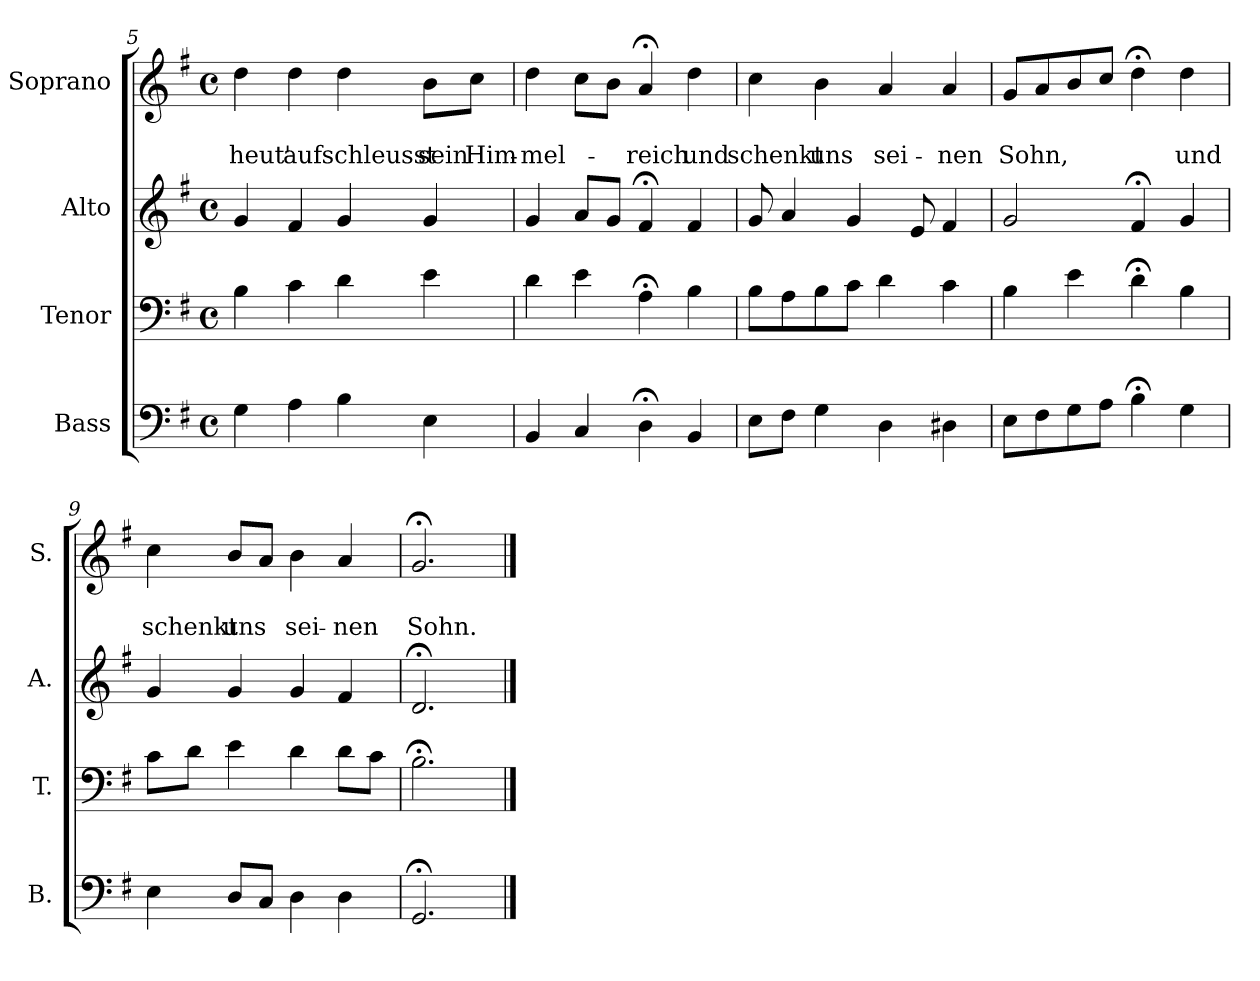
**kern	**kern	**kern	**kern	**text	**text
*part4	*part3	*part2	*part1	*part1	*part1
*staff4	*staff3	*staff2	*staff1	*staff1	*staff1
*I"Bass	*I"Tenor	*I"Alto	*I"Soprano	*	*
*I'B.	*I'T.	*I'A.	*I'S.	*	*
*clefF4	*clefF4	*clefG2	*clefG2	*	*
*k[f#]	*k[f#]	*k[f#]	*k[f#]	*	*
*G:	*G:	*G:	*G:	*	*
*M4/4	*M4/4	*M4/4	*M4/4	*	*
*met(c)	*met(c)	*met(c)	*met(c)	*	*
=5	=5	=5	=5	=5	=5
4G\	4B\	4g/	4dd\	.	heut'
4A\	4c\	4f#/	4dd\	.	auf
4B\	4d\	4g/	4dd\	.	schleusst
4E\	4e\	4g/	8b\L	.	sein
.	.	.	8cc\J	.	Him-
=6	=6	=6	=6	=6	=6
4BB/	4d\	4g/	4dd\	.	-mel-
4C/	4e\	8a/L	8cc\L	.	.
.	.	8g/J	8b\J	.	.
4D;<\	4A;<\	4f#;</	4a;</	.	-reich
4BB/	4B\	4f#/	4dd\	.	und
=7	=7	=7	=7	=7	=7
8E\L	8B\L	8g/	4cc\	.	schenkt
8F#\J	8A\	4a/	.	.	.
4G\	8B\	.	4b\	.	uns
.	8c\J	4g/	.	.	.
4D\	4d\	.	4a/	.	sei-
.	.	8e/	.	.	.
4D#X\	4c\	4f#/	4a/	.	-nen
!!LO:PB:g=z
=8	=8	=8	=8	=8	=8
8E\L	4B\	2g/	8g/L	.	Sohn,
8F#\	.	.	8a/	.	.
8G\	4e\	.	8b/	.	.
8A\J	.	.	8cc/J	.	.
4B;<\	4d;<\	4f#;</	4dd;<\	.	.
4G\	4B\	4g/	4dd\	.	und
=9	=9	=9	=9	=9	=9
4E\	8c\L	4g/	4cc\	.	schenkt
.	8d\J	.	.	.	.
8D/L	4e\	4g/	8b/L	.	uns
8C/J	.	.	8a/J	.	.
4D\	4d\	4g/	4b\	.	-sei-
4D\	8d\L	4f#/	4a/	.	-nen
.	8c\J	.	.	.	.
=10	=10	=10	=10	=10	=10
2.GG;</	2.B;<\	2.d;</	2.g;</	.	Sohn.
==	==	==	==	==	==
*-	*-	*-	*-	*-	*-
